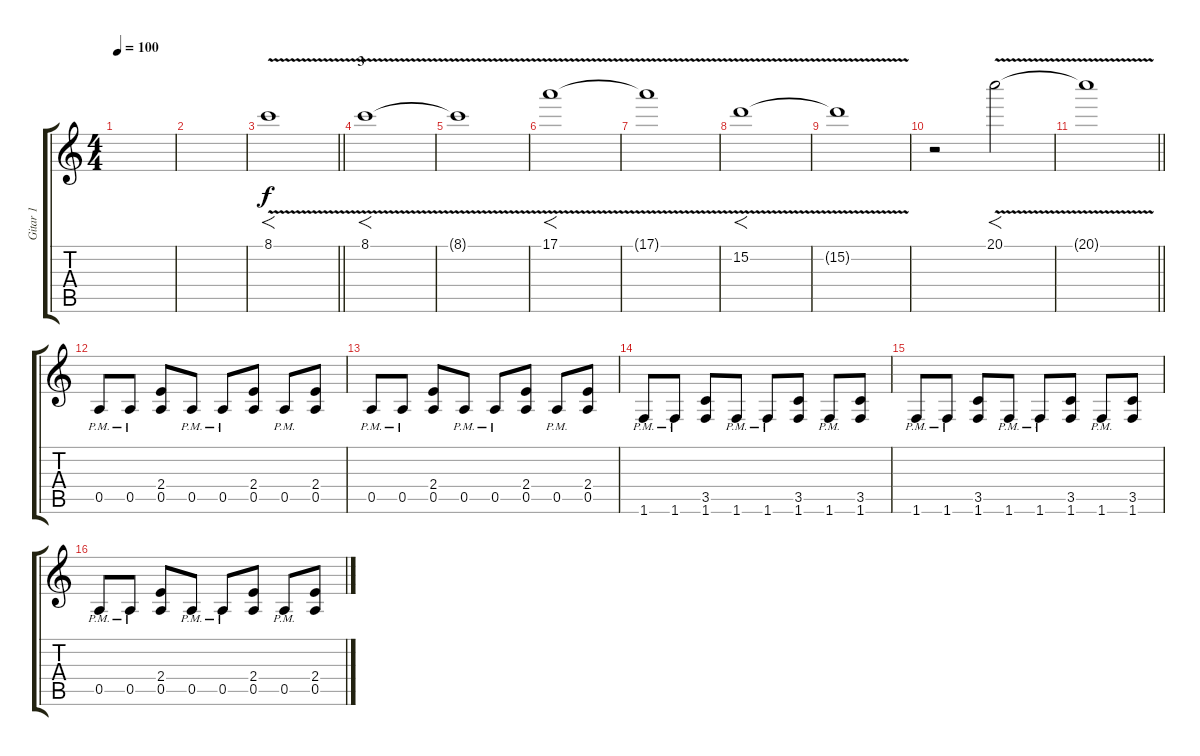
\track ("Gitar 1" "Gitar 1") {instrument overdrivenguitar}
\staff {score tabs}
\tuning (E4 B3 G3 D3 A2 E2) {hide}
\ts (4 4)
\tempo 100
\clef g2
\ks c
|
|
\barLineRight lightlight
8.1{v}.1{f} |
\section ("" "3")
8.1{v}.1{f} |
8.1{t}.1 |
17.1{v}.1{f} |
17.1{t}.1 |
15.2{v}.1{f} |
15.2{t}.1 |
r.2 20.1{v}.2{f} |
\barLineRight lightlight
20.1{t}.1 |
0.5{pm}.8 0.5{pm}.8 (2.4 0.5).8 0.5{pm}.8 0.5{pm}.8 (2.4 0.5).8 0.5{pm}.8 (2.4 0.5).8 |
0.5{pm}.8 0.5{pm}.8 (2.4 0.5).8 0.5{pm}.8 0.5{pm}.8 (2.4 0.5).8 0.5{pm}.8 (2.4 0.5).8 |
1.6{pm}.8 1.6{pm}.8 (3.5 1.6).8 1.6{pm}.8 1.6{pm}.8 (3.5 1.6).8 1.6{pm}.8 (3.5 1.6).8 |
1.6{pm}.8 1.6{pm}.8 (3.5 1.6).8 1.6{pm}.8 1.6{pm}.8 (3.5 1.6).8 1.6{pm}.8 (3.5 1.6).8 |
0.5{pm}.8 0.5{pm}.8 (2.4 0.5).8 0.5{pm}.8 0.5{pm}.8 (2.4 0.5).8 0.5{pm}.8 (2.4 0.5).8
